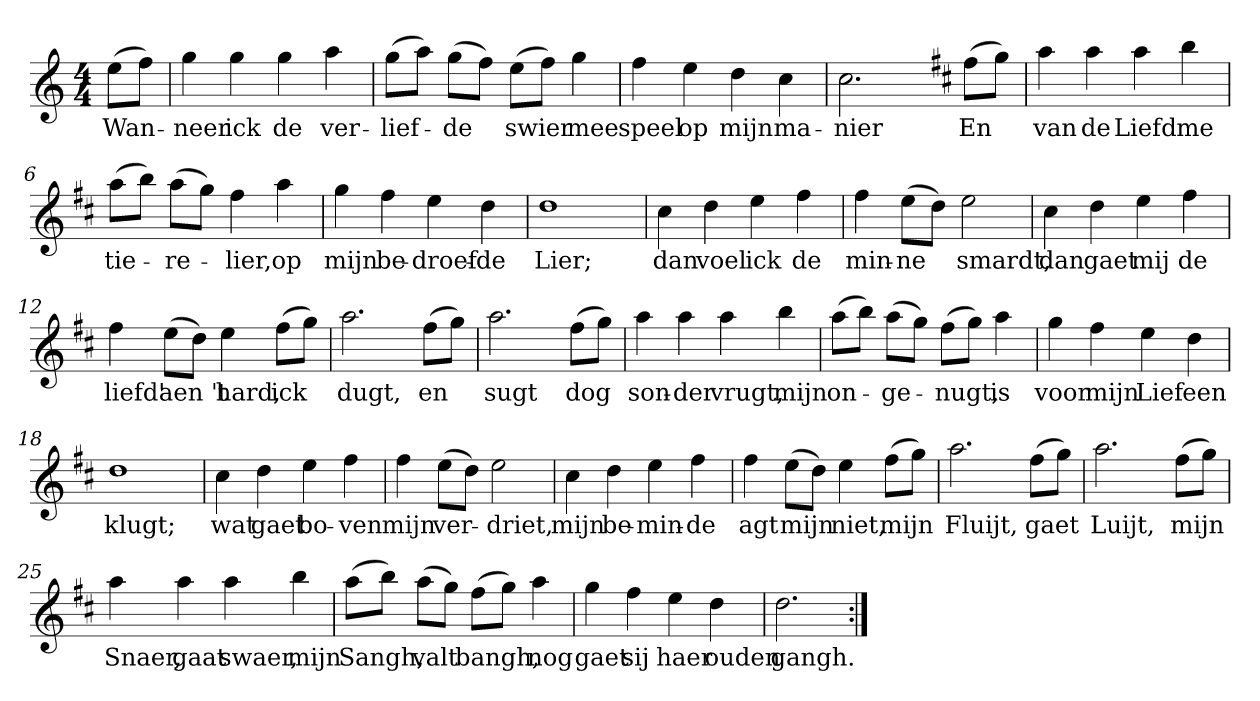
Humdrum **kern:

**kern	**text
*part1	*part1
*staff1	*staff1
*clefG2	*
*k[]	*
*C:	*
*M4/4	*
*MM120	*
=	=
(8ee\L	Wan-
8ff\J)	.
=1	=1
4gg	-neer
4gg	ick
4gg	de
4aa	ver-
=2	=2
(8gg\L	-lief-
8aa\J)	.
(8gg\L	-de
8ff\J)	.
(8ee\L	swier
8ff\J)	.
4gg	mee
=3	=3
4ff	speel
4ee	op
4dd	mijn
4cc	ma-
=4	=4
2.cc	-nier
*k[f#c#]	*
*D:	*
(8ff#\L	En
8gg\J)	.
=5	=5
4aa	van
4aa	de
4aa	Liefd
4bb	me
=6	=6
(8aa\L	tie-
8bb\J)	.
(8aa\L	-re-
8gg\J)	.
4ff#	-lier,
4aa	op
=7	=7
4gg	mijn
4ff#	be-
4ee	-droef-
4dd	-de
=8	=8
1dd	Lier;
=9	=9
4cc#	dan
4dd	voel
4ee	ick
4ff#	de
=10	=10
4ff#	min-
(8ee\L	-ne
8dd\J)	.
2ee	smardt,
=11	=11
4cc#	dan
4dd	gaet
4ee	mij
4ff#	de
=12	=12
4ff#	liefd'
(8ee\L	aen 't
8dd\J)	.
4ee	hard,
(8ff#\L	ick
8gg\J)	.
=13	=13
2.aa	dugt,
(8ff#\L	en
8gg\J)	.
=14	=14
2.aa	sugt
(8ff#\L	dog
8gg\J)	.
=15	=15
4aa	son-
4aa	-der
4aa	vrugt,
4bb	mijn
=16	=16
(8aa\L	on-
8bb\J)	.
(8aa\L	-ge-
8gg\J)	.
(8ff#\L	-nugt,
8gg\J)	.
4aa	is
=17	=17
4gg	voor
4ff#	mijn
4ee	Lief
4dd	een
=18	=18
1dd	klugt;
=19	=19
4cc#	wat
4dd	gaet
4ee	bo-
4ff#	-ven
=20	=20
4ff#	mijn
(8ee\L	ver-
8dd\J)	.
2ee	-driet,
=21	=21
4cc#	mijn
4dd	be-
4ee	-min-
4ff#	-de
=22	=22
4ff#	agt
(8ee\L	mijn
8dd\J)	.
4ee	niet,
(8ff#\L	mijn
8gg\J)	.
=23	=23
2.aa	Fluijt,
(8ff#\L	gaet
8gg\J)	.
=24	=24
2.aa	Luijt,
(8ff#\L	mijn
8gg\J)	.
=25	=25
4aa	Snaer,
4aa	gaat
4aa	swaer,
4bb	mijn
=26	=26
(8aa\L	Sangh,
8bb\J)	.
(8aa\L	valt
8gg\J)	.
(8ff#\L	bangh,
8gg\J)	.
4aa	nog
=27	=27
4gg	gaet
4ff#	sij
4ee	haer
4dd	ouden
=28	=28
2.dd	gangh.
=:|!	=:|!
*-	*-
